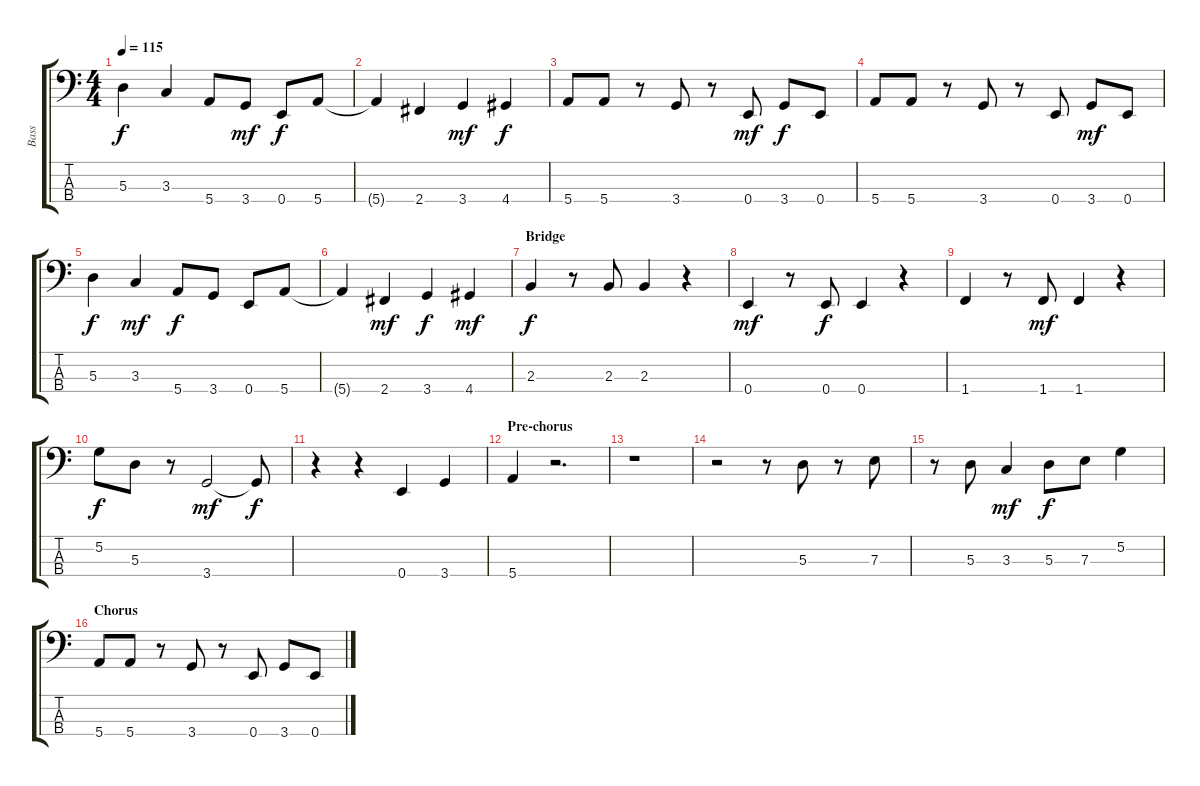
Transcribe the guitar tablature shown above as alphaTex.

\track ("Bass" "Bass") {instrument electricbasspick}
\staff {score tabs}
\tuning (G2 D2 A1 E1) {hide}
\ts (4 4)
\tempo 115
\clef f4
\ks c
5.3.4{dy f} 3.3.4 5.4.8 3.4.8{dy mf} 0.4.8{dy f} 5.4.8 |
5.4{t}.4 2.4.4 3.4.4{dy mf} 4.4.4{dy f} |
5.4.8 5.4.8 r.8 3.4.8 r.8 0.4.8{dy mf} 3.4.8{dy f} 0.4.8 |
5.4.8 5.4.8 r.8 3.4.8 r.8 0.4.8 3.4.8{dy mf} 0.4.8 |
5.3.4{dy f} 3.3.4{dy mf} 5.4.8{dy f} 3.4.8 0.4.8 5.4.8 |
5.4{t}.4 2.4.4{dy mf} 3.4.4{dy f} 4.4.4{dy mf} |
\section ("" "Bridge")
2.3.4{dy f} r.8 2.3.8 2.3.4 r.4 |
0.4.4{dy mf} r.8 0.4.8{dy f} 0.4.4 r.4 |
1.4.4 r.8 1.4.8{dy mf} 1.4.4 r.4 |
5.2.8{dy f} 5.3.8 r.8 3.4.2{dy mf} 3.4{t}.8{dy f} |
r.4 r.4 0.4.4 3.4.4 |
\section ("" "Pre-chorus")
5.4.4 r.2{d} |
r.1 |
r.2 r.8 5.3.8 r.8 7.3.8 |
r.8 5.3.8 3.3.4{dy mf} 5.3.8{dy f} 7.3.8 5.2.4 |
\section ("" "Chorus")
5.4.8 5.4.8 r.8 3.4.8 r.8 0.4.8 3.4.8 0.4.8
